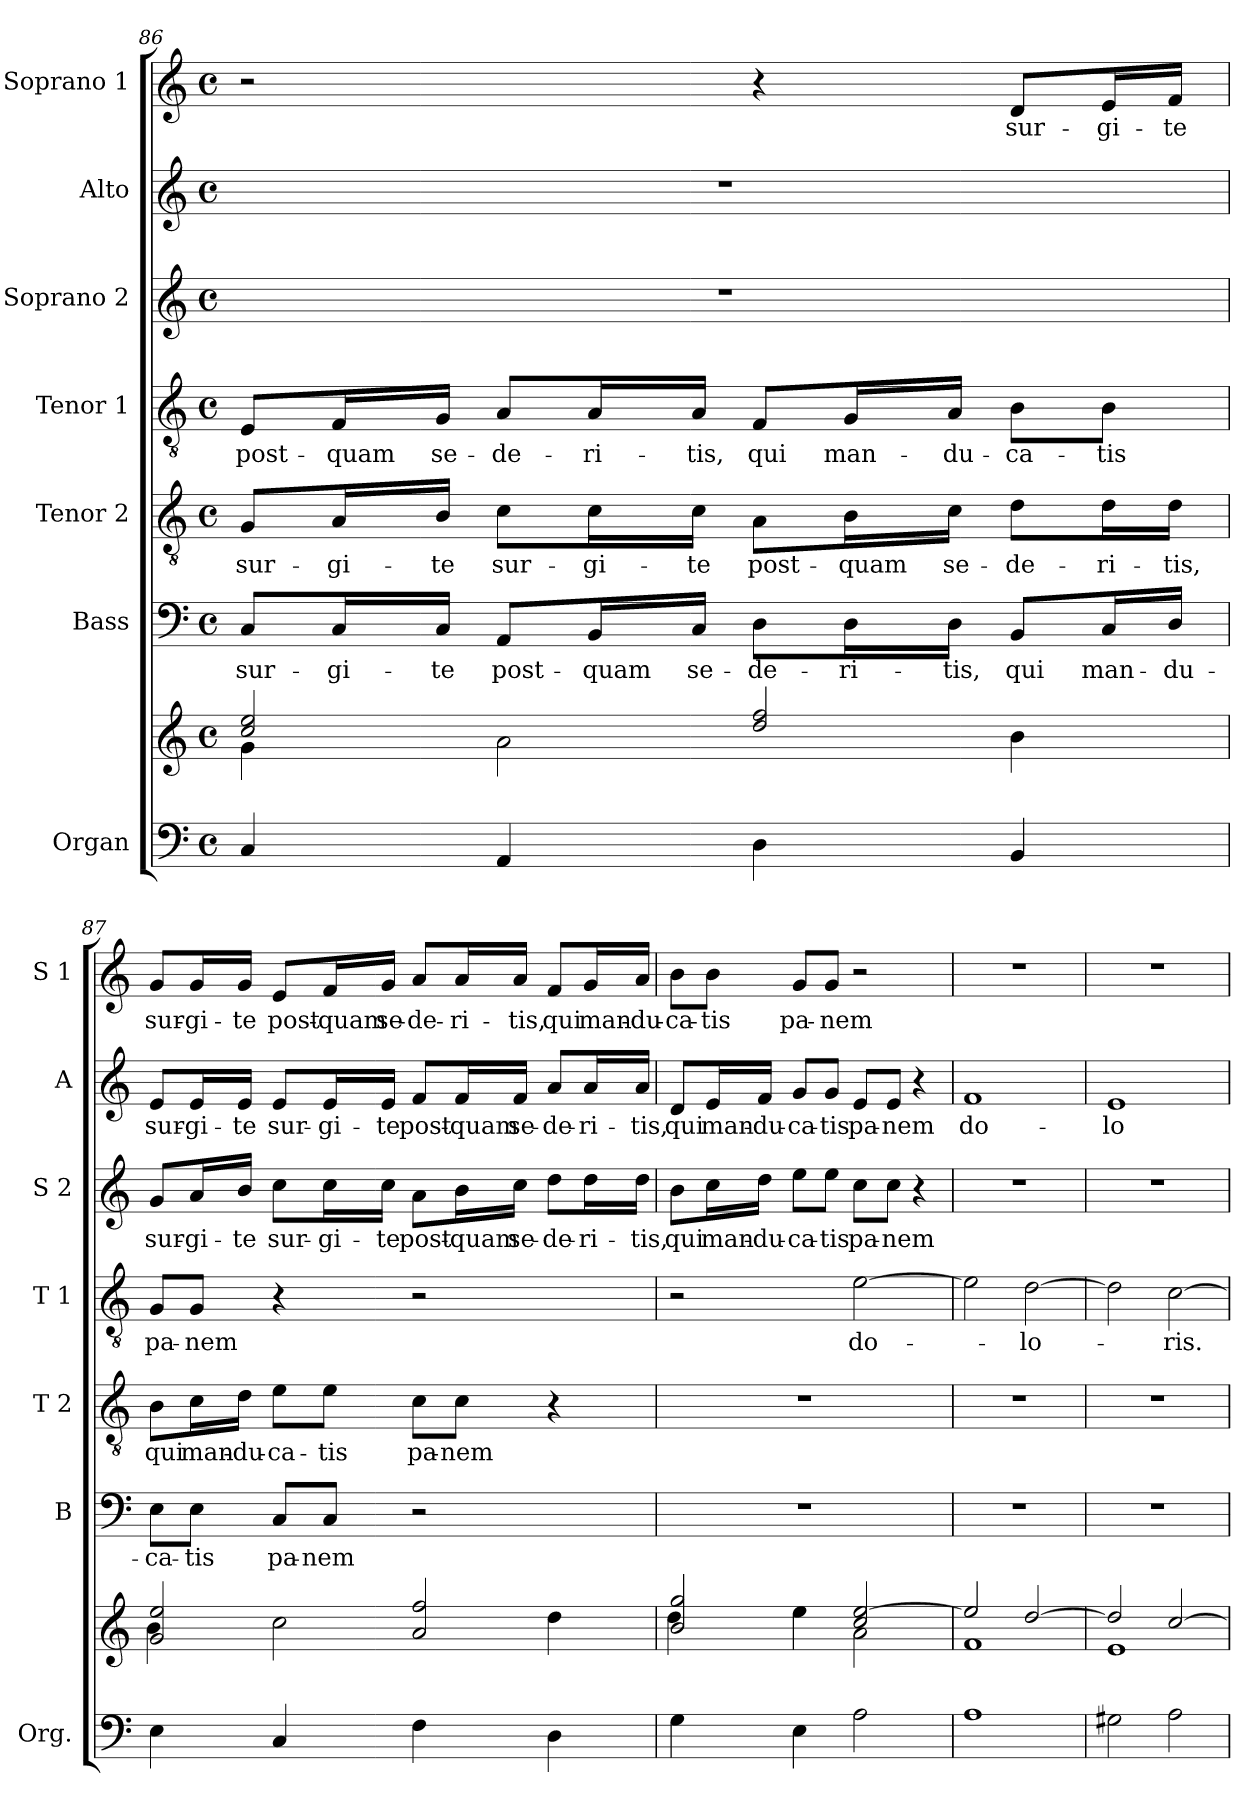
**kern	**kern	**kern	**text	**kern	**text	**kern	**text	**kern	**text	**kern	**text	**kern	**text
*part7	*part7	*part6	*part6	*part5	*part5	*part4	*part4	*part3	*part3	*part2	*part2	*part1	*part1
*staff8	*staff7	*staff6	*staff6	*staff5	*staff5	*staff4	*staff4	*staff3	*staff3	*staff2	*staff2	*staff1	*staff1
*I"Organ	*	*I"Bass	*	*I"Tenor 2	*	*I"Tenor 1	*	*I"Soprano 2	*	*I"Alto	*	*I"Soprano 1	*
*I'Org.	*	*I'B	*	*I'T 2	*	*I'T 1	*	*I'S 2	*	*I'A	*	*I'S 1	*
*clefF4	*clefG2	*clefF4	*	*clefGv2	*	*clefGv2	*	*clefG2	*	*clefG2	*	*clefG2	*
*k[]	*k[]	*k[]	*	*k[]	*	*k[]	*	*k[]	*	*k[]	*	*k[]	*
*C:	*C:	*C:	*	*C:	*	*C:	*	*C:	*	*C:	*	*C:	*
*M4/4	*M4/4	*M4/4	*	*M4/4	*	*M4/4	*	*M4/4	*	*M4/4	*	*M4/4	*
*met(c)	*met(c)	*met(c)	*	*met(c)	*	*met(c)	*	*met(c)	*	*met(c)	*	*met(c)	*
=86	=86	=86	=86	=86	=86	=86	=86	=86	=86	=86	=86	=86	=86
*	*^	*	*	*	*	*	*	*	*	*	*	*	*
!	!	!	!	!LO:LY:b	!	!LO:LY:b	!	!LO:LY:b	!	!	!	!	!	!
4C/	2cc!/ 2ee!/	4g!\	8C/L	sur-	8G/L	sur-	8E/L	post-	1r	.	1r	.	2r	.
!	!	!	!	!LO:LY:b	!	!LO:LY:b	!	!LO:LY:b	!	!	!	!	!	!
.	.	.	16C/L	-gi-	16A/L	-gi-	16F/L	-quam	.	.	.	.	.	.
!	!	!	!	!LO:LY:b	!	!LO:LY:b	!	!LO:LY:b	!	!	!	!	!	!
.	.	.	16C/JJ	-te	16B/JJ	-te	16G/JJ	se-	.	.	.	.	.	.
!	!	!	!	!LO:LY:b	!	!LO:LY:b	!	!LO:LY:b	!	!	!	!	!	!
4AA/	.	2a!\	8AA/L	post-	8c\L	sur-	8A/L	-de-	.	.	.	.	.	.
!	!	!	!	!LO:LY:b	!	!LO:LY:b	!	!LO:LY:b	!	!	!	!	!	!
.	.	.	16BB/L	-quam	16c\L	-gi-	16A/L	-ri-	.	.	.	.	.	.
!	!	!	!	!LO:LY:b	!	!LO:LY:b	!	!LO:LY:b	!	!	!	!	!	!
.	.	.	16C/JJ	se-	16c\JJ	-te	16A/JJ	-tis,	.	.	.	.	.	.
!	!	!	!	!LO:LY:b	!	!LO:LY:b	!	!LO:LY:b	!	!	!	!	!	!
4D\	2dd!/ 2ff!/	.	8D\L	-de-	8A\L	post-	8F/L	qui	.	.	.	.	4r	.
!	!	!	!	!LO:LY:b	!	!LO:LY:b	!	!LO:LY:b	!	!	!	!	!	!
.	.	.	16D\L	-ri-	16B\L	-quam	16G/L	man-	.	.	.	.	.	.
!	!	!	!	!LO:LY:b	!	!LO:LY:b	!	!LO:LY:b	!	!	!	!	!	!
.	.	.	16D\JJ	-tis,	16c\JJ	se-	16A/JJ	-du-	.	.	.	.	.	.
!	!	!	!	!LO:LY:b	!	!LO:LY:b	!	!LO:LY:b	!	!	!	!	!	!LO:LY:b
4BB/	.	4b!\	8BB/L	qui	8d\L	-de-	8B\L	-ca-	.	.	.	.	8d/L	sur-
!	!	!	!	!LO:LY:b	!	!LO:LY:b	!	!LO:LY:b	!	!	!	!	!	!LO:LY:b
.	.	.	16C/L	man-	16d\L	-ri-	8B\J	-tis	.	.	.	.	16e/L	-gi-
!	!	!	!	!LO:LY:b	!	!LO:LY:b	!	!	!	!	!	!	!	!LO:LY:b
.	.	.	16D/JJ	-du-	16d\JJ	-tis,	.	.	.	.	.	.	16f/JJ	-te
!!LO:LB:g=z
=87	=87	=87	=87	=87	=87	=87	=87	=87	=87	=87	=87	=87	=87	=87
!	!	!	!	!LO:LY:b	!	!LO:LY:b	!	!LO:LY:b	!	!LO:LY:b	!	!LO:LY:b	!	!LO:LY:b
4E\	2g!/ 2ee!/	4b!\	8E\L	-ca-	8B\L	qui	8G/L	pa-	8g/L	sur-	8e/L	sur-	8g/L	sur-
!	!	!	!	!LO:LY:b	!	!LO:LY:b	!	!LO:LY:b	!	!LO:LY:b	!	!LO:LY:b	!	!LO:LY:b
.	.	.	8E\J	-tis	16c\L	man-	8G/J	-nem	16a/L	-gi-	16e/L	-gi-	16g/L	-gi-
!	!	!	!	!	!	!LO:LY:b	!	!	!	!LO:LY:b	!	!LO:LY:b	!	!LO:LY:b
.	.	.	.	.	16d\JJ	-du-	.	.	16b/JJ	-te	16e/JJ	-te	16g/JJ	-te
!	!	!	!	!LO:LY:b	!	!LO:LY:b	!	!	!	!LO:LY:b	!	!LO:LY:b	!	!LO:LY:b
4C/	.	2cc!\	8C/L	pa-	8e\L	-ca-	4r	.	8cc\L	sur-	8e/L	sur-	8e/L	post-
!	!	!	!	!LO:LY:b	!	!LO:LY:b	!	!	!	!LO:LY:b	!	!LO:LY:b	!	!LO:LY:b
.	.	.	8C/J	-nem	8e\J	-tis	.	.	16cc\L	-gi-	16e/L	-gi-	16f/L	-quam
!	!	!	!	!	!	!	!	!	!	!LO:LY:b	!	!LO:LY:b	!	!LO:LY:b
.	.	.	.	.	.	.	.	.	16cc\JJ	-te	16e/JJ	-te	16g/JJ	se-
!	!	!	!	!	!	!LO:LY:b	!	!	!	!LO:LY:b	!	!LO:LY:b	!	!LO:LY:b
4F\	2a!/ 2ff!/	.	2r	.	8c\L	pa-	2r	.	8a\L	post-	8f/L	post-	8a/L	-de-
!	!	!	!	!	!	!LO:LY:b	!	!	!	!LO:LY:b	!	!LO:LY:b	!	!LO:LY:b
.	.	.	.	.	8c\J	-nem	.	.	16b\L	-quam	16f/L	-quam	16a/L	-ri-
!	!	!	!	!	!	!	!	!	!	!LO:LY:b	!	!LO:LY:b	!	!LO:LY:b
.	.	.	.	.	.	.	.	.	16cc\JJ	se-	16f/JJ	se-	16a/JJ	-tis,
!	!	!	!	!	!	!	!	!	!	!LO:LY:b	!	!LO:LY:b	!	!LO:LY:b
4D\	.	4dd!\	.	.	4r	.	.	.	8dd\L	-de-	8a/L	-de-	8f/L	qui
!	!	!	!	!	!	!	!	!	!	!LO:LY:b	!	!LO:LY:b	!	!LO:LY:b
.	.	.	.	.	.	.	.	.	16dd\L	-ri-	16a/L	-ri-	16g/L	man-
!	!	!	!	!	!	!	!	!	!	!LO:LY:b	!	!LO:LY:b	!	!LO:LY:b
.	.	.	.	.	.	.	.	.	16dd\JJ	-tis,	16a/JJ	-tis,	16a/JJ	-du-
=88	=88	=88	=88	=88	=88	=88	=88	=88	=88	=88	=88	=88	=88	=88
!	!	!	!	!	!	!	!	!	!	!LO:LY:b	!	!LO:LY:b	!	!LO:LY:b
4G\	2b!/ 2gg!/	4dd!\	1r	.	1r	.	2r	.	8b\L	qui	8d/L	qui	8b\L	-ca-
!	!	!	!	!	!	!	!	!	!	!LO:LY:b	!	!LO:LY:b	!	!LO:LY:b
.	.	.	.	.	.	.	.	.	16cc\L	man-	16e/L	man-	8b\J	-tis
!	!	!	!	!	!	!	!	!	!	!LO:LY:b	!	!LO:LY:b	!	!
.	.	.	.	.	.	.	.	.	16dd\JJ	-du-	16f/JJ	-du-	.	.
!	!	!	!	!	!	!	!	!	!	!LO:LY:b	!	!LO:LY:b	!	!LO:LY:b
4E\	.	4ee!\	.	.	.	.	.	.	8ee\L	-ca-	8g/L	-ca-	8g/L	pa-
!	!	!	!	!	!	!	!	!	!	!LO:LY:b	!	!LO:LY:b	!	!LO:LY:b
.	.	.	.	.	.	.	.	.	8ee\J	-tis	8g/J	-tis	8g/J	-nem
!	!	!	!	!	!	!	!	!LO:LY:b	!	!LO:LY:b	!	!LO:LY:b	!	!
2A\	2cc!/ [>2ee!/	2a!\	.	.	.	.	[2e\	do-	8cc\L	pa-	8e/L	pa-	2r	.
!	!	!	!	!	!	!	!	!	!	!LO:LY:b	!	!LO:LY:b	!	!
.	.	.	.	.	.	.	.	.	8cc\J	-nem	8e/J	-nem	.	.
.	.	.	.	.	.	.	.	.	4r	.	4r	.	.	.
=89	=89	=89	=89	=89	=89	=89	=89	=89	=89	=89	=89	=89	=89	=89
!	!	!	!	!	!	!	!	!	!	!	!	!LO:LY:b	!	!
1A	2ee!/]	1f!	1r	.	1r	.	2e\]	.	1r	.	1f	do-	1r	.
!	!	!	!	!	!	!	!	!LO:LY:b	!	!	!	!	!	!
.	[>2dd!/	.	.	.	.	.	[2d\	-lo-	.	.	.	.	.	.
=90	=90	=90	=90	=90	=90	=90	=90	=90	=90	=90	=90	=90	=90	=90
!	!	!	!	!	!	!	!	!	!	!	!	!LO:LY:b	!	!
2G#X\	2dd!/]	1e!	1r	.	1r	.	2d\]	.	1r	.	1e	-lo-	1r	.
!	!	!	!	!	!	!	!	!LO:LY:b	!	!	!	!	!	!
2A\	[>2cc!/	.	.	.	.	.	[2c\	-ris.	.	.	.	.	.	.
*	*v	*v	*	*	*	*	*	*	*	*	*	*	*	*
=	=	=	=	=	=	=	=	=	=	=	=	=	=
*-	*-	*-	*-	*-	*-	*-	*-	*-	*-	*-	*-	*-	*-
